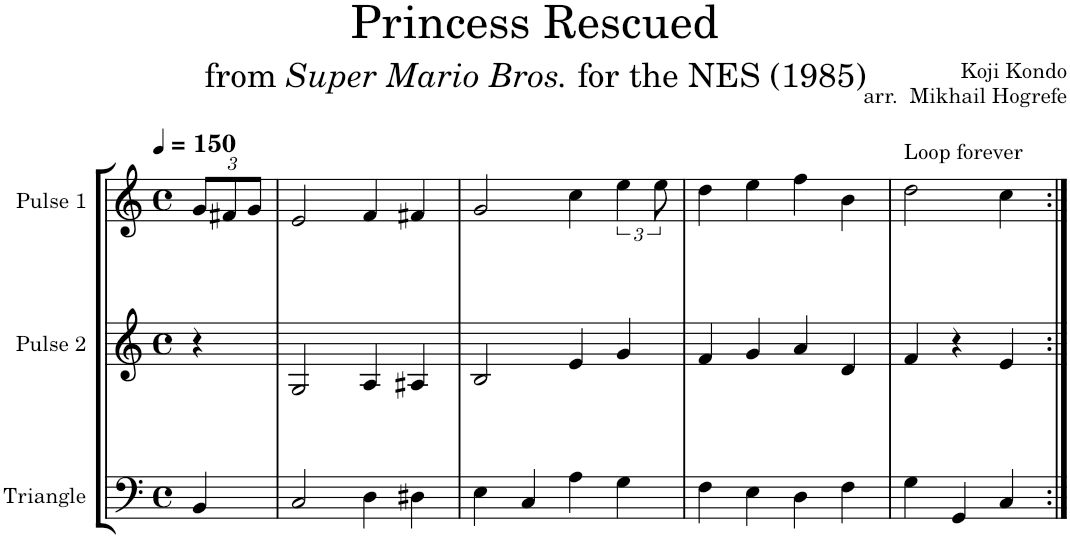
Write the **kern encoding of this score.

**kern	**kern	**kern
*part3	*part2	*part1
*staff3	*staff2	*staff1
*I"Triangle	*I"Pulse 2	*I"Pulse 1
*I'Tr.	*I'P. 2	*I'P. 1
*clefF4	*clefG2	*clefG2
*k[]	*k[]	*k[]
*M4/4	*M4/4	*M4/4
*met(c)	*met(c)	*met(c)
*MM150	*MM150	*MM150
*	*	*Xbrackettup
=	=	=
4BB/	4r	12g/L
.	.	12f#X/
.	.	12g/J
=1	=1	=1
2C/	2G/	2e/
4D\	4A/	4f/
4D#X\	4A#X/	4f#X/
=2	=2	=2
4E\	2B/	2g/
4C/	.	.
4A\	4e/	4cc\
*	*	*brackettup
4G\	4g/	6ee\
.	.	12ee\
=3	=3	=3
4F\	4f/	4dd\
4E\	4g/	4ee\
4D\	4a/	4ff\
4F\	4d/	4b\
=4	=4	=4
!	!	!LO:TX:a:t=Loop forever
4G\	4f/	2dd\
4GG/	4r	.
4C/	4e/	4cc\
=:|!	=:|!	=:|!
*-	*-	*-
